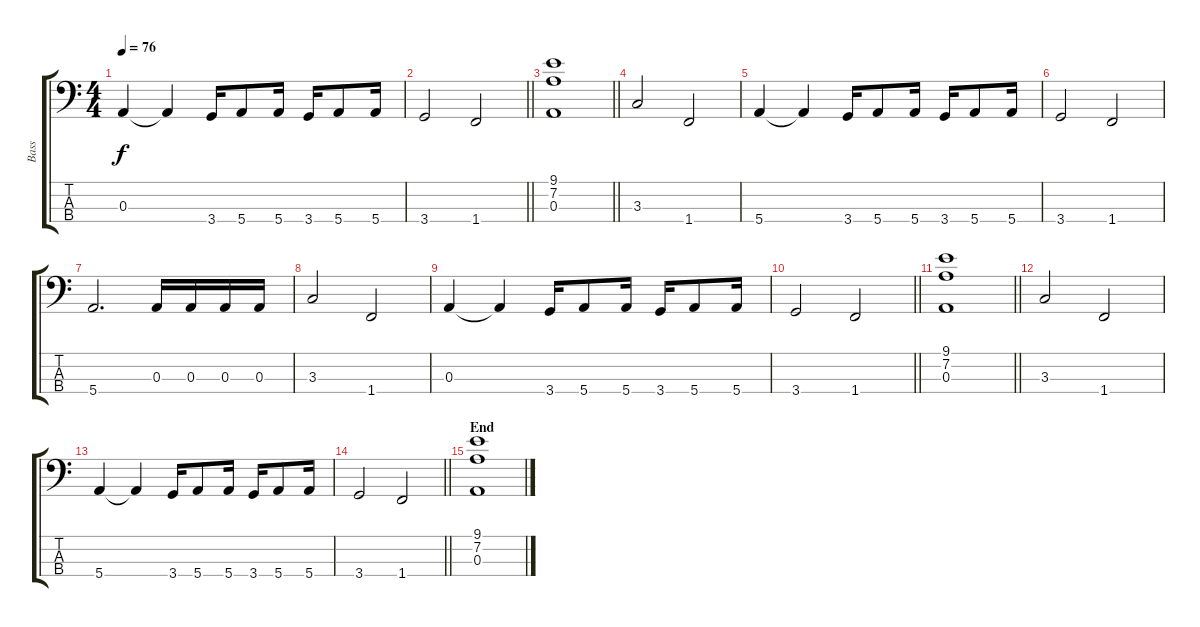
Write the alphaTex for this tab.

\track ("Bass" "Bass") {instrument electricbassfinger}
\staff {score tabs}
\tuning (G2 D2 A1 E1) {hide}
\ts (4 4)
\tempo 76
\clef f4
\ks c
0.3.4{dy f} 0.3{t}.4 3.4.16 5.4.8 5.4.16 3.4.16 5.4.8 5.4.16 |
\barLineRight lightlight
3.4.2 1.4.2 |
\barLineRight lightlight
(9.1 7.2 0.3).1 |
3.3.2 1.4.2 |
5.4.4 5.4{t}.4 3.4.16 5.4.8 5.4.16 3.4.16 5.4.8 5.4.16 |
3.4.2 1.4.2 |
5.4.2{d} 0.3.16 0.3.16 0.3.16 0.3.16 |
3.3.2 1.4.2 |
0.3.4 0.3{t}.4 3.4.16 5.4.8 5.4.16 3.4.16 5.4.8 5.4.16 |
\barLineRight lightlight
3.4.2 1.4.2 |
\barLineRight lightlight
(9.1 7.2 0.3).1 |
3.3.2 1.4.2 |
5.4.4 5.4{t}.4 3.4.16 5.4.8 5.4.16 3.4.16 5.4.8 5.4.16 |
\barLineRight lightlight
3.4.2 1.4.2 |
\section ("" "End")
(9.1 7.2 0.3).1
